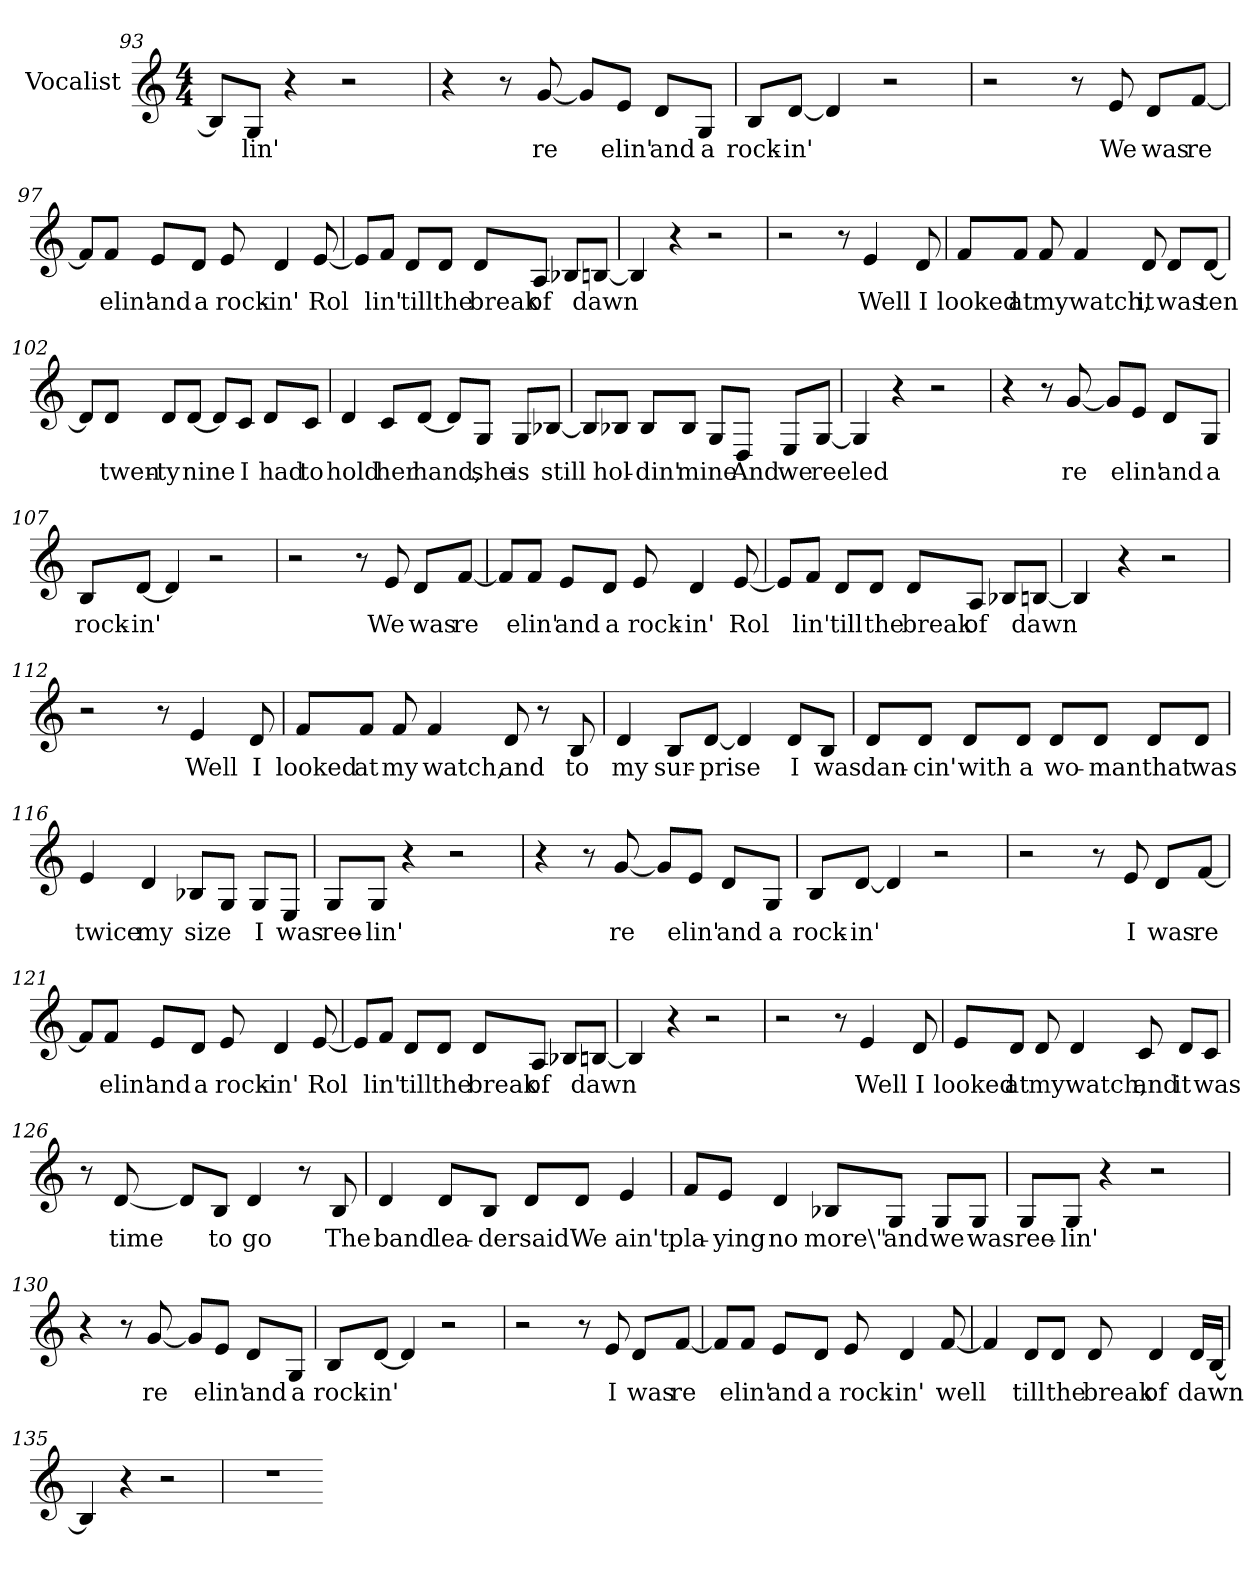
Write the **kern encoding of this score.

**kern	**text
*part1	*part1
*staff1	*staff1
*I"Vocalist	*
*clefG2	*
*M4/4	*
=93	=93
8B-/L]	_
8G/J	-lin'
4r	.
2r	.
=94	=94
4r	.
8r	.
[8g	re-
8g/L]	_
8e/J	-elin'
8d/L	and
8G/J	a
=95	=95
8B/L	rock-
[8d/J	-in'
4d]	_
2r	.
=96	=96
2r	.
8r	.
8e	We
8d/L	was
[8f/J	re-
=97	=97
8f/L]	_
8f/J	-elin'
8e/L	and
8d/J	a
8e	rock-
4d	-in'
[8e	Rol-
=98	=98
8e/L]	_
8f/J	-lin'
8d/L	till
8d/J	the
8d/L	break
8A/J	of
8B-X/L	_
[8Bn/J	dawn
=99	=99
4B]	_
4r	.
2r	.
=100	=100
2r	.
8r	.
4e	Well
8d	I
=101	=101
8f/L	looked
8f/J	at
8f	my
4f	watch,
8d	it
8d/L	was
[8d/J	ten
=102	=102
8d/L]	_
8d/J	twen-
8d/L	-ty
[8d/J	nine
8d/L]	_
8c/J	I
8d/L	had
8c/J	to
=103	=103
4d	hold
8c/L	her
[8d/J	hand,
8d/L]	_
8G/J	she
8G/L	is
[8B-X/J	still
=104	=104
8B-/L]	_
8B-X/J	hol-
8B-/L	-din'
8B-/J	mine
8G/L	_
8D/J	And
8E/L	we
[8G/J	reeled
=105	=105
4G]	_
4r	.
2r	.
=106	=106
4r	.
8r	.
[8g	re-
8g/L]	_
8e/J	-elin'
8d/L	and
8G/J	a
=107	=107
8B/L	rock-
[8d/J	-in'
4d]	_
2r	.
=108	=108
2r	.
8r	.
8e	We
8d/L	was
[8f/J	re-
=109	=109
8f/L]	_
8f/J	-elin'
8e/L	and
8d/J	a
8e	rock-
4d	-in'
[8e	Rol-
=110	=110
8e/L]	_
8f/J	-lin'
8d/L	till
8d/J	the
8d/L	break
8A/J	of
8B-X/L	_
[8Bn/J	dawn
=111	=111
4B]	_
4r	.
2r	.
=112	=112
2r	.
8r	.
4e	Well
8d	I
=113	=113
8f/L	looked
8f/J	at
8f	my
4f	watch,
8d	and
8r	.
8B	to
=114	=114
4d	my
8B/L	sur-
[8d/J	-prise
4d]	_
8d/L	I
8B/J	was
=115	=115
8d/L	dan-
8d/J	-cin'
8d/L	with
8d/J	a
8d/L	wo-
8d/J	-man
8d/L	that
8d/J	was
=116	=116
4e	twice
4d	my
8B-X/L	size
8G/J	_
8G/L	I
8E/J	was
=117	=117
8G/L	ree-
8G/J	-lin'
4r	.
2r	.
=118	=118
4r	.
8r	.
[8g	re-
8g/L]	_
8e/J	-elin'
8d/L	and
8G/J	a
=119	=119
8B/L	rock-
[8d/J	-in'
4d]	_
2r	.
=120	=120
2r	.
8r	.
8e	I
8d/L	was
[8f/J	re-
=121	=121
8f/L]	_
8f/J	-elin'
8e/L	and
8d/J	a
8e	rock-
4d	-in'
[8e	Rol-
=122	=122
8e/L]	_
8f/J	-lin'
8d/L	till
8d/J	the
8d/L	break
8A/J	of
8B-X/L	_
[8Bn/J	dawn
=123	=123
4B]	_
4r	.
2r	.
=124	=124
2r	.
8r	.
4e	Well
8d	I
=125	=125
8e/L	looked
8d/J	at
8d	my
4d	watch,
8c	and
8d/L	it
8c/J	was
=126	=126
8r	.
[8d	time
8d/L]	_
8B/J	to
4d	go
8r	.
8B	The
=127	=127
4d	band
8d/L	lea-
8B/J	-der
8d/L	said
8d/J	We
4e	ain't
=128	=128
8f/L	pla-
8e/J	-ying
4d	no
8B-X/L	more\"
8G/J	and
8G/L	we
8G/J	was
=129	=129
8G/L	ree-
8G/J	-lin'
4r	.
2r	.
=130	=130
4r	.
8r	.
[8g	re-
8g/L]	_
8e/J	-elin'
8d/L	and
8G/J	a
=131	=131
8B/L	rock-
[8d/J	-in'
4d]	_
2r	.
=132	=132
2r	.
8r	.
8e	I
8d/L	was
[8f/J	re-
=133	=133
8f/L]	_
8f/J	-elin'
8e/L	and
8d/J	a
8e	rock-
4d	-in'
[8f	well
=134	=134
4f]	_
8d/L	till
8d/J	the
8d	break
4d	of
16d/LL	dawn
[16B/JJ	_
=135	=135
4B]	_
4r	.
2r	.
=136	=136
1r	.
=-	=-
*-	*-
